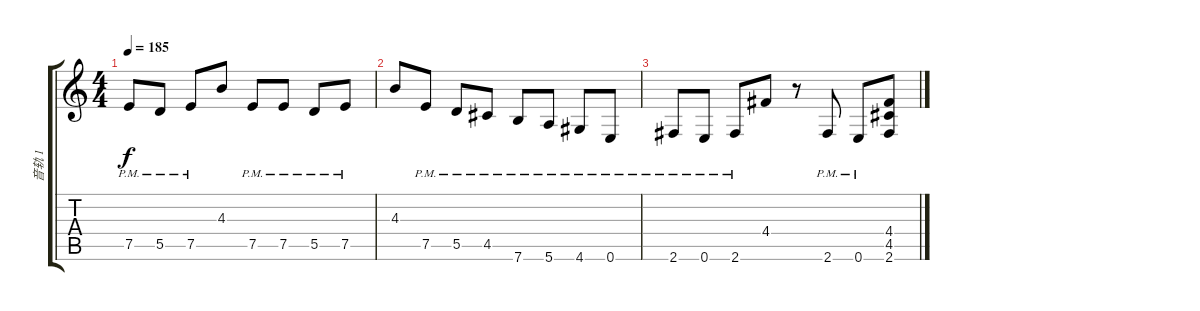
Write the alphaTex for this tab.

\track ("音轨 1" "音轨 1") {instrument acousticguitarsteel}
\staff {score tabs}
\tuning (E4 B3 G3 D3 A2 E2) {hide}
\ts (4 4)
\tempo 185
\clef g2
\ks c
7.5{pm}.8{dy f} 5.5{pm}.8 7.5{pm}.8 4.3.8 7.5{pm}.8 7.5{pm}.8 5.5{pm}.8 7.5{pm}.8 |
4.3.8 7.5{pm}.8 5.5{pm}.8 4.5{pm}.8 7.6{pm}.8 5.6{pm}.8 4.6{pm}.8 0.6{pm}.8 |
2.6{pm}.8 0.6{pm}.8 2.6{pm}.8 4.4.8 r.8 2.6{pm}.8 0.6{pm}.8 (4.4 4.5 2.6).8
